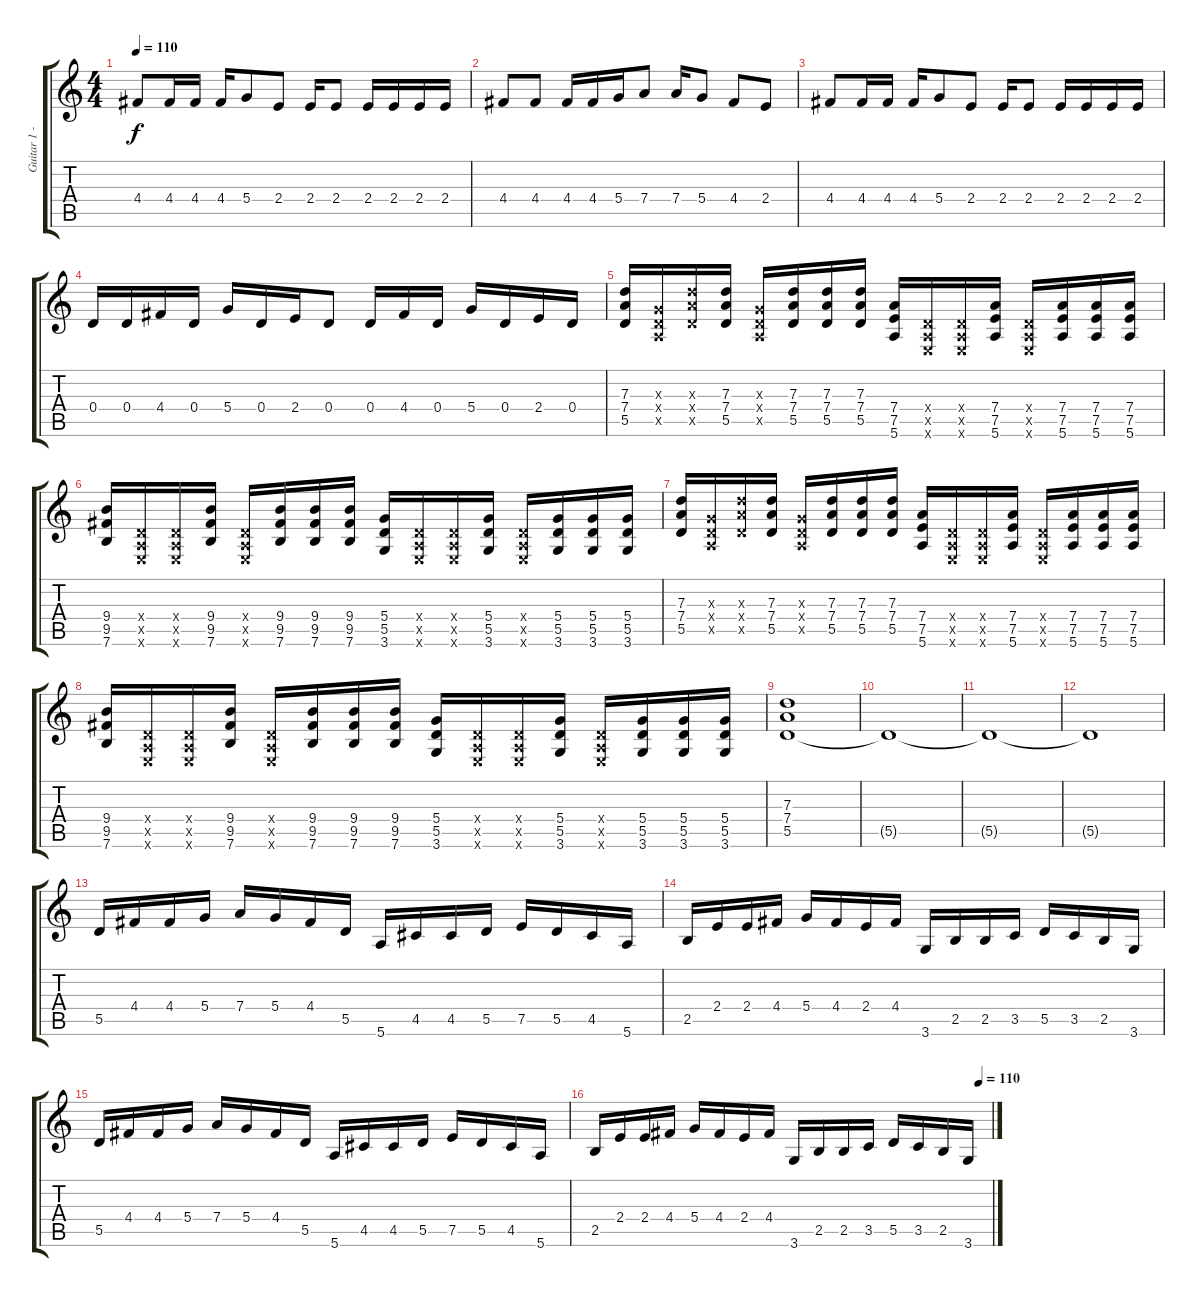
\track ("Guitar 1 - Tom" "Guitar 1 -") {instrument distortionguitar}
\staff {score tabs}
\tuning (E4 B3 G3 D3 A2 E2) {hide}
\ts (4 4)
\tempo 110
\clef g2
\ks c
4.4.8{dy f} 4.4.16 4.4.16 4.4.16 5.4.8 2.4.8 2.4.16 2.4.8 2.4.16 2.4.16 2.4.16 2.4.16 |
4.4.8 4.4.8 4.4.16 4.4.16 5.4.16 7.4.8 7.4.16 5.4.8 4.4.8 2.4.8 |
4.4.8 4.4.16 4.4.16 4.4.16 5.4.8 2.4.8 2.4.16 2.4.8 2.4.16 2.4.16 2.4.16 2.4.16 |
0.4.16 0.4.16 4.4.16 0.4.16 5.4.16 0.4.16 2.4.16 0.4.8 0.4.16 4.4.16 0.4.16 5.4.16 0.4.16 2.4.16 0.4.16 |
(7.3 7.4 5.5).16 (0.3{x} 0.4{x} 0.5{x}).16 (7.3{x} 7.4{x} 5.5{x}).16 (7.3 7.4 5.5).16 (0.3{x} 0.4{x} 0.5{x}).16 (7.3 7.4 5.5).16 (7.3 7.4 5.5).16 (7.3 7.4 5.5).16 (7.4 7.5 5.6).16 (0.4{x} 0.5{x} 0.6{x}).16 (0.4{x} 0.5{x} 0.6{x}).16 (7.4 7.5 5.6).16 (0.4{x} 0.5{x} 0.6{x}).16 (7.4 7.5 5.6).16 (7.4 7.5 5.6).16 (7.4 7.5 5.6).16 |
(9.4 9.5 7.6).16 (0.4{x} 0.5{x} 0.6{x}).16 (0.4{x} 0.5{x} 0.6{x}).16 (9.4 9.5 7.6).16 (0.4{x} 0.5{x} 0.6{x}).16 (9.4 9.5 7.6).16 (9.4 9.5 7.6).16 (9.4 9.5 7.6).16 (5.4 5.5 3.6).16 (0.4{x} 0.5{x} 0.6{x}).16 (0.4{x} 0.5{x} 0.6{x}).16 (5.4 5.5 3.6).16 (0.4{x} 0.5{x} 0.6{x}).16 (5.4 5.5 3.6).16 (5.4 5.5 3.6).16 (5.4 5.5 3.6).16 |
(7.3 7.4 5.5).16 (0.3{x} 0.4{x} 0.5{x}).16 (7.3{x} 7.4{x} 5.5{x}).16 (7.3 7.4 5.5).16 (0.3{x} 0.4{x} 0.5{x}).16 (7.3 7.4 5.5).16 (7.3 7.4 5.5).16 (7.3 7.4 5.5).16 (7.4 7.5 5.6).16 (0.4{x} 0.5{x} 0.6{x}).16 (0.4{x} 0.5{x} 0.6{x}).16 (7.4 7.5 5.6).16 (0.4{x} 0.5{x} 0.6{x}).16 (7.4 7.5 5.6).16 (7.4 7.5 5.6).16 (7.4 7.5 5.6).16 |
(9.4 9.5 7.6).16 (0.4{x} 0.5{x} 0.6{x}).16 (0.4{x} 0.5{x} 0.6{x}).16 (9.4 9.5 7.6).16 (0.4{x} 0.5{x} 0.6{x}).16 (9.4 9.5 7.6).16 (9.4 9.5 7.6).16 (9.4 9.5 7.6).16 (5.4 5.5 3.6).16 (0.4{x} 0.5{x} 0.6{x}).16 (0.4{x} 0.5{x} 0.6{x}).16 (5.4 5.5 3.6).16 (0.4{x} 0.5{x} 0.6{x}).16 (5.4 5.5 3.6).16 (5.4 5.5 3.6).16 (5.4 5.5 3.6).16 |
(7.3 7.4 5.5).1 |
5.5{t}.1 |
5.5{t}.1 |
5.5{t}.1 |
5.5.16 4.4.16 4.4.16 5.4.16 7.4.16 5.4.16 4.4.16 5.5.16 5.6.16 4.5.16 4.5.16 5.5.16 7.5.16 5.5.16 4.5.16 5.6.16 |
2.5.16 2.4.16 2.4.16 4.4.16 5.4.16 4.4.16 2.4.16 4.4.16 3.6.16 2.5.16 2.5.16 3.5.16 5.5.16 3.5.16 2.5.16 3.6.16 |
5.5.16 4.4.16 4.4.16 5.4.16 7.4.16 5.4.16 4.4.16 5.5.16 5.6.16 4.5.16 4.5.16 5.5.16 7.5.16 5.5.16 4.5.16 5.6.16 |
\tempo (110 0.96875)
2.5.16 2.4.16 2.4.16 4.4.16 5.4.16 4.4.16 2.4.16 4.4.16 3.6.16 2.5.16 2.5.16 3.5.16 5.5.16 3.5.16 2.5.16 3.6.16
